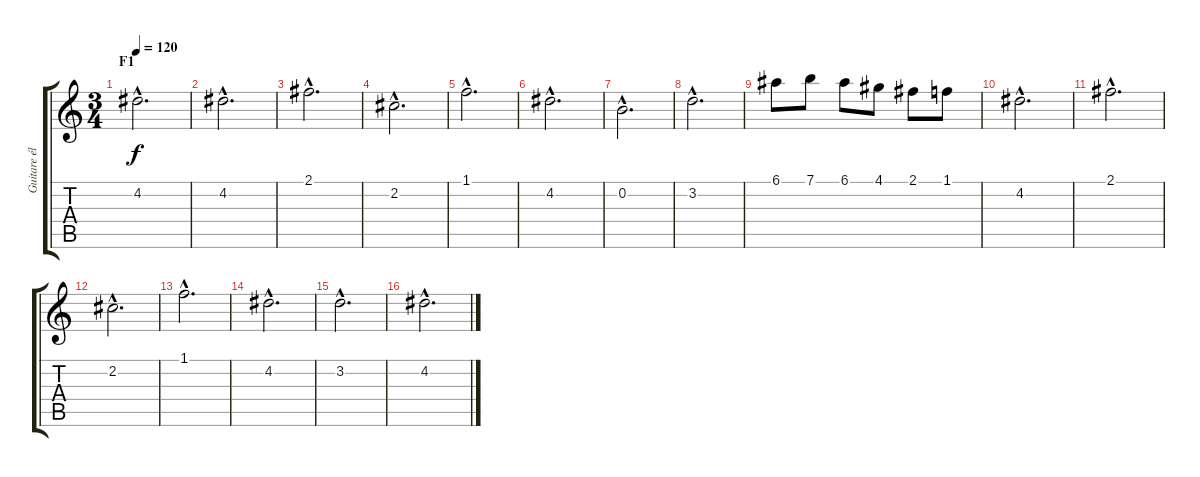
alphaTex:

\track ("Guitare électrique" "Guitare él") {instrument overdrivenguitar}
\staff {score tabs}
\tuning (E4 B3 G3 D3 A2 E2) {hide}
\ts (3 4)
\section ("" "F1")
\tempo 120
\clef g2
\ks c
4.2{hac}.2{d dy f} |
4.2{hac}.2{d} |
2.1{hac}.2{d} |
2.2{hac}.2{d} |
1.1{hac}.2{d} |
4.2{hac}.2{d} |
0.2{hac}.2{d} |
3.2{hac}.2{d} |
6.1.8 7.1.8 6.1.8 4.1.8 2.1.8 1.1.8 |
4.2{hac}.2{d} |
2.1{hac}.2{d} |
2.2{hac}.2{d} |
1.1{hac}.2{d} |
4.2{hac}.2{d} |
3.2{hac}.2{d} |
4.2{hac}.2{d}
